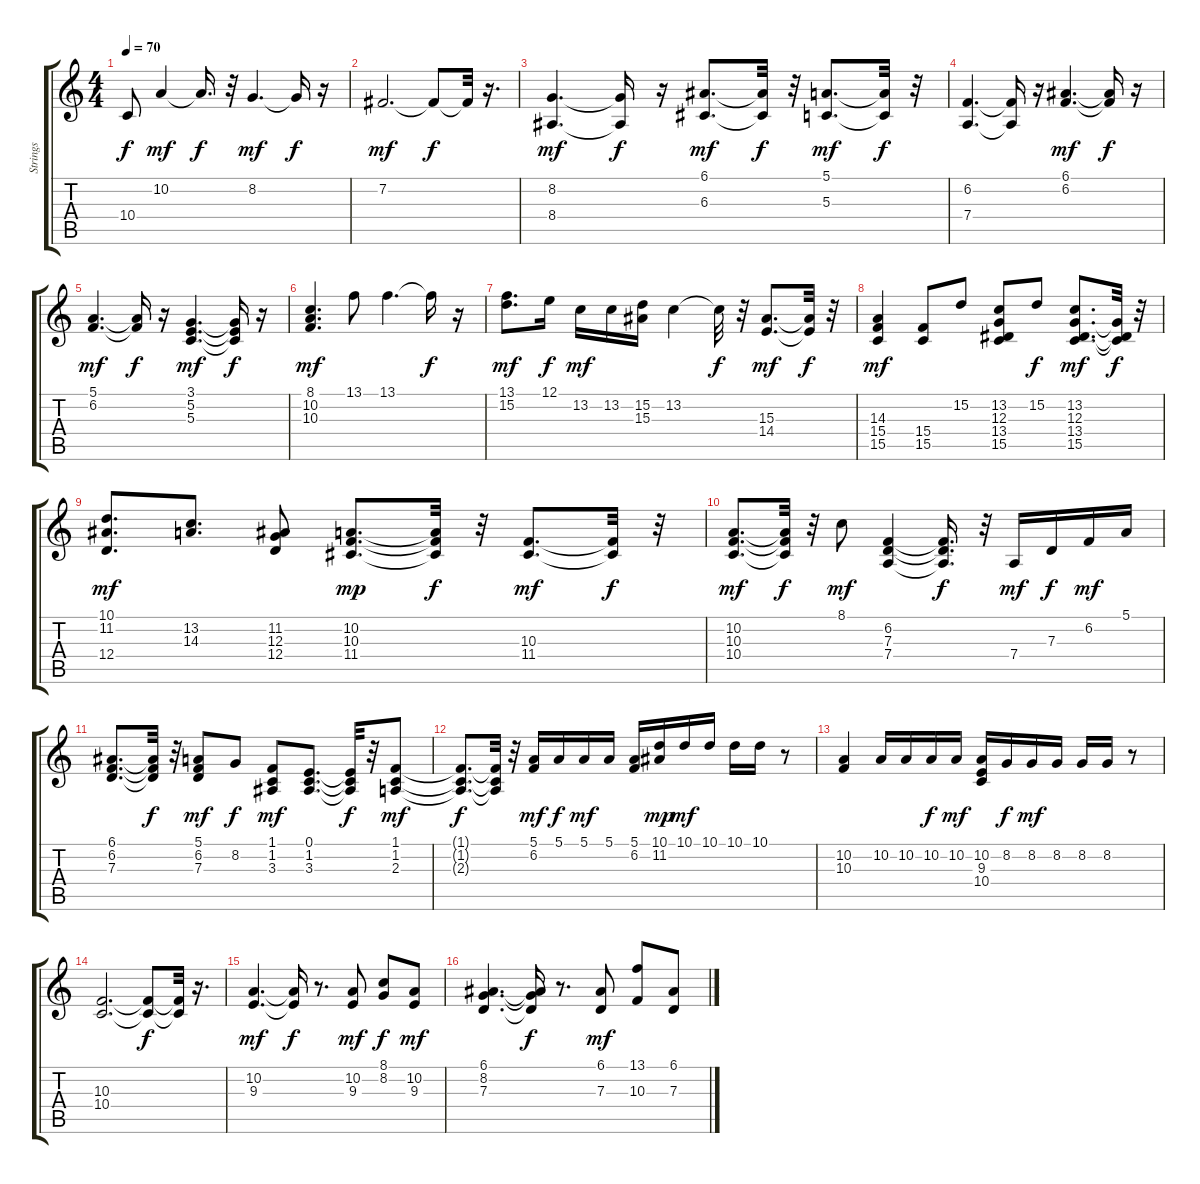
\track ("Strings" "Strings") {instrument stringensemble1}
\staff {score tabs}
\tuning (E4 B3 G3 D3 A2 E2) {hide}
\ts (4 4)
\tempo 70
\clef g2
\ks c
10.4.8{dy f} 10.2.4{dy mf} 10.2{t}.16{d dy f} r.32 8.2.4{d dy mf} 8.2{t}.16{dy f} r.16 |
7.2.2{d dy mf} 7.2{t}.8{dy f} 7.2{t}.32 r.16{d} |
(8.2 8.4).4{d dy mf} (8.2{t} 8.4{t}).16{dy f} r.16 (6.1 6.3).8{d dy mf} (6.1{t} 6.3{t}).32{dy f} r.32 (5.1 5.3).8{d dy mf} (5.1{t} 5.3{t}).32{dy f} r.32 |
(6.2 7.4).4{d} (6.2{t} 7.4{t}).16 r.16 (6.1 6.2).4{d dy mf} (6.1{t} 6.2{t}).16{dy f} r.16 |
(5.1 6.2).4{d dy mf} (5.1{t} 6.2{t}).16{dy f} r.16 (3.1 5.2 5.3).4{d dy mf} (3.1{t} 5.2{t} 5.3{t}).16{dy f} r.16 |
(8.1 10.2 10.3).4{d dy mf} 13.1.8 13.1.4{d} 13.1{t}.16{dy f} r.16 |
(13.1 15.2).8{d dy mf} 12.1.16{dy f} 13.2.16{dy mf} 13.2.16 (15.2 15.3).16 13.2.4 13.2{t}.32{dy f} r.32 (15.3 14.4).8{d dy mf} (15.3{t} 14.4{t}).32{dy f} r.32 |
(14.3 15.4 15.5).4{dy mf} (15.4 15.5).8 15.2.8 (13.2 12.3 13.4 15.5).8 15.2.8{dy f} (13.2 12.3 13.4 15.5).8{d dy mf} (12.3{t} 13.4{t} 15.5{t}).32{dy f} r.32 |
(10.1 11.2 12.4).8{d dy mf} (13.2 14.3).8{d} (11.2 12.3 12.4).8 (10.2 10.3 11.4).8{d dy mp} (10.2{t} 10.3{t} 11.4{t}).32{dy f} r.32 (10.3 11.4).8{d dy mf} (10.3{t} 11.4{t}).32{dy f} r.32 |
(10.2 10.3 10.4).8{d dy mf} (10.2{t} 10.3{t} 10.4{t}).32{dy f} r.32 8.1.8{dy mf} (6.2 7.3 7.4).4 (6.2{t} 7.3{t} 7.4{t}).16{d dy f} r.32 7.4.16{dy mf} 7.3.16{dy f} 6.2.16{dy mf} 5.1.16 |
(6.1 6.2 7.3).8{d} (6.1{t} 6.2{t} 7.3{t}).32{dy f} r.32 (5.1 6.2 7.3).8{dy mf} 8.2.8{dy f} (1.1 1.2 3.3).8{dy mf} (0.1 1.2 3.3).8{d} (0.1{t} 1.2{t} 3.3{t}).32{dy f} r.32 (1.1 1.2 2.3).8{dy mf} |
(1.1{t} 1.2{t} 2.3{t}).8{d dy f} (1.1{t} 1.2{t} 2.3{t}).32 r.32 (5.1 6.2).16{dy mf} 5.1.16{dy f} 5.1.16{dy mf} 5.1.16 (5.1 6.2).16 (10.1 11.2).16{dy mp} 10.1.16{dy mf} 10.1.16 10.1.16 10.1.16 r.8 |
(10.2 10.3).4 10.2.16 10.2.16 10.2.16{dy f} 10.2.16{dy mf} (10.2 9.3 10.4).16 8.2.16{dy f} 8.2.16{dy mf} 8.2.16 8.2.16 8.2.16 r.8 |
(10.3 10.4).2{d} (10.3{t} 10.4{t}).8{dy f} (10.3{t} 10.4{t}).32 r.16{d} |
(10.2 9.3).4{d dy mf} (10.2{t} 9.3{t}).16{dy f} r.8{d} (10.2 9.3).8{dy mf} (8.1 8.2).8{dy f} (10.2 9.3).8{dy mf} |
(6.1 8.2 7.3).4{d} (6.1{t} 8.2{t} 7.3{t}).16{dy f} r.8{d} (6.1 7.3).8{dy mf} (13.1 10.3).8 (6.1 7.3).8
